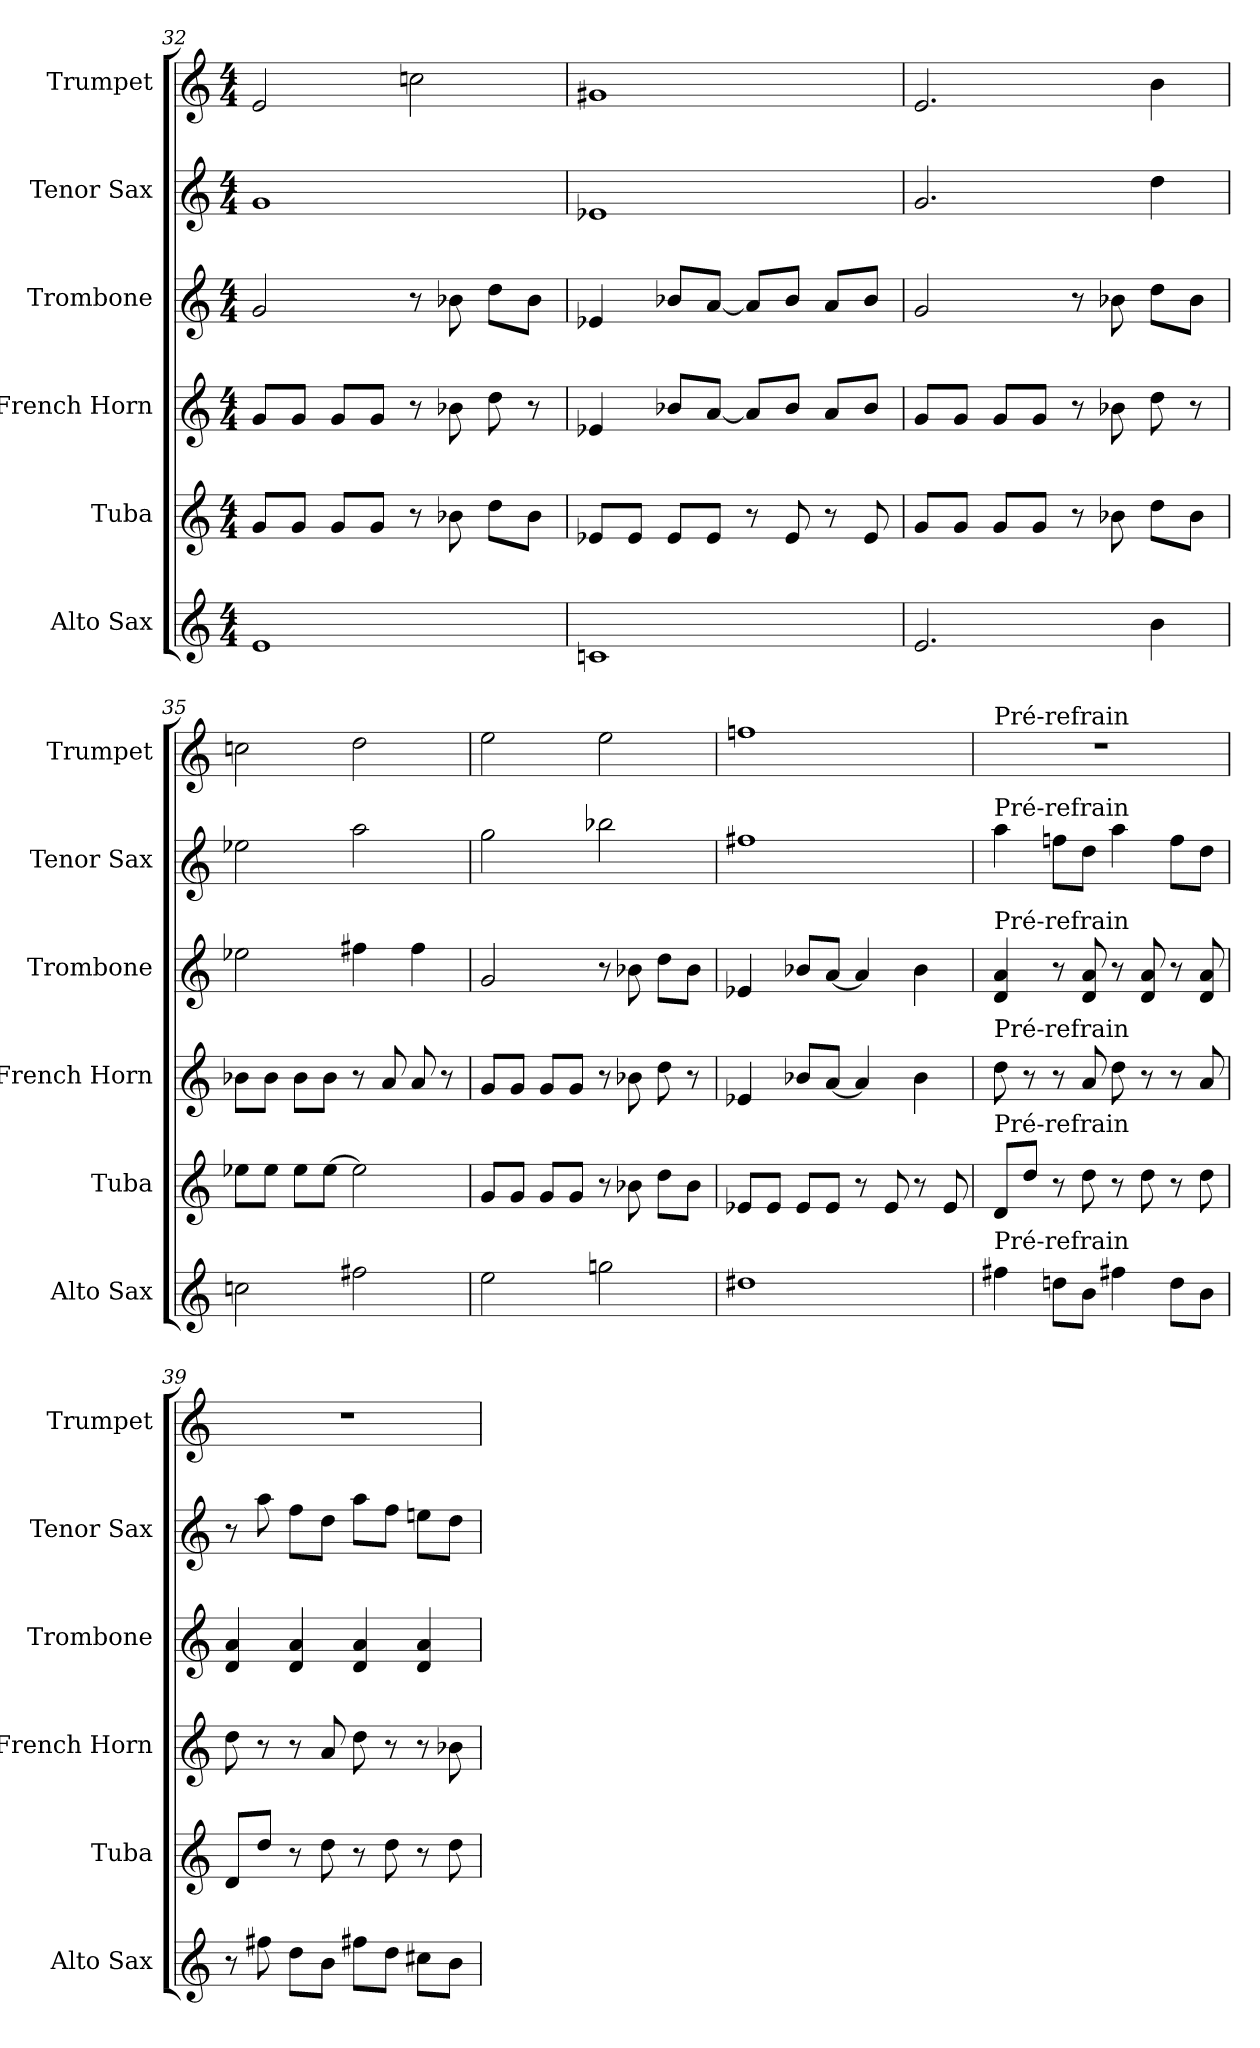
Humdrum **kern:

**kern	**kern	**kern	**kern	**kern	**kern
*part6	*part5	*part4	*part3	*part2	*part1
*staff6	*staff5	*staff4	*staff3	*staff2	*staff1
*I"Alto Sax	*I"Tuba	*I"French Horn	*I"Trombone	*I"Tenor Sax	*I"Trumpet
*I'Alto Sax	*I'Tuba	*I'French Horn	*I'Trombone	*I'Tenor Sax	*I'Trumpet
*clefG2	*clefG2	*clefG2	*clefG2	*clefG2	*clefG2
*ITrd5c9	*ITrd15c26	*ITrd8c14	*ITrd8c14	*ITrd8c14	*ITrd1c2
*M4/4	*M4/4	*M4/4	*M4/4	*M4/4	*M4/4
=32	=32	=32	=32	=32	=32
1G	8GGL	8GL	2G	1G	2d
.	8GGJ	8GJ	.	.	.
.	8GGL	8GL	.	.	.
.	8GGJ	8GJ	.	.	.
.	8r	8r	8r	.	2b-
.	8BB-	8B-	8B-	.	.
.	8DL	8d	8dL	.	.
.	8BB-J	8r	8B-J	.	.
=33	=33	=33	=33	=33	=33
1E-	8EE-L	4E-	4E-	1E-	1f#X
.	8EE-J	.	.	.	.
.	8EE-L	8B-L	8B-L	.	.
.	8EE-J	[8AJ	[8AJ	.	.
.	8r	8AL]	8AL]	.	.
.	8EE-	8B-J	8B-J	.	.
.	8r	8AL	8AL	.	.
.	8EE-	8B-J	8B-J	.	.
=34	=34	=34	=34	=34	=34
2.G	8GGL	8GL	2G	2.G	2.d
.	8GGJ	8GJ	.	.	.
.	8GGL	8GL	.	.	.
.	8GGJ	8GJ	.	.	.
.	8r	8r	8r	.	.
.	8BB-	8B-	8B-	.	.
4d	8DL	8d	8dL	4d	4a
.	8BB-J	8r	8B-J	.	.
=35	=35	=35	=35	=35	=35
2e-	8E-L	8B-L	2e-	2e-	2b-
.	8E-J	8B-J	.	.	.
.	8E-L	8B-L	.	.	.
.	[8E-J	8B-J	.	.	.
2an	2E-]	8r	4f#X	2a	2cc
.	.	8A	.	.	.
.	.	8A	4f#	.	.
.	.	8r	.	.	.
=36	=36	=36	=36	=36	=36
2g	8GGL	8GL	2G	2g	2dd
.	8GGJ	8GJ	.	.	.
.	8GGL	8GL	.	.	.
.	8GGJ	8GJ	.	.	.
2b-	8r	8r	8r	2b-	2dd
.	8BB-	8B-	8B-	.	.
.	8DL	8d	8dL	.	.
.	8BB-J	8r	8B-J	.	.
=37	=37	=37	=37	=37	=37
1f#X	8EE-L	4E-	4E-	1f#X	1ee-
.	8EE-J	.	.	.	.
.	8EE-L	8B-L	8B-L	.	.
.	8EE-J	[8AJ	[8AJ	.	.
.	8r	4A]	4A]	.	.
.	8EE-	.	.	.	.
.	8r	4B-	4B-	.	.
.	8EE-	.	.	.	.
=38	=38	=38	=38	=38	=38
!	!	!	!	!	!LO:TX:a:t=Pré-refrain
!	!	!	!	!LO:TX:a:t=Pré-refrain	!
!	!	!	!LO:TX:a:t=Pré-refrain	!	!
!	!	!LO:TX:a:t=Pré-refrain	!	!	!
!	!LO:TX:a:t=Pré-refrain	!	!	!	!
!LO:TX:a:t=Pré-refrain	!	!	!	!	!
4an	8DDL	8d	4D 4A	4a	1r
.	8DJ	8r	.	.	.
8fnL	8r	8r	8r	8fnL	.
8dJ	8D	8A	8D 8A	8dJ	.
4an	8r	8d	8r	4a	.
.	8D	8r	8D 8A	.	.
8fL	8r	8r	8r	8fL	.
8dJ	8D	8A	8D 8A	8dJ	.
=39	=39	=39	=39	=39	=39
8r	8DDL	8d	4D 4A	8r	1r
8an	8DJ	8r	.	8a	.
8fL	8r	8r	4D 4A	8fL	.
8dJ	8D	8A	.	8dJ	.
8anL	8r	8d	4D 4A	8aL	.
8fJ	8D	8r	.	8fJ	.
8enL	8r	8r	4D 4A	8enL	.
8dJ	8D	8B-	.	8dJ	.
=	=	=	=	=	=
*-	*-	*-	*-	*-	*-
